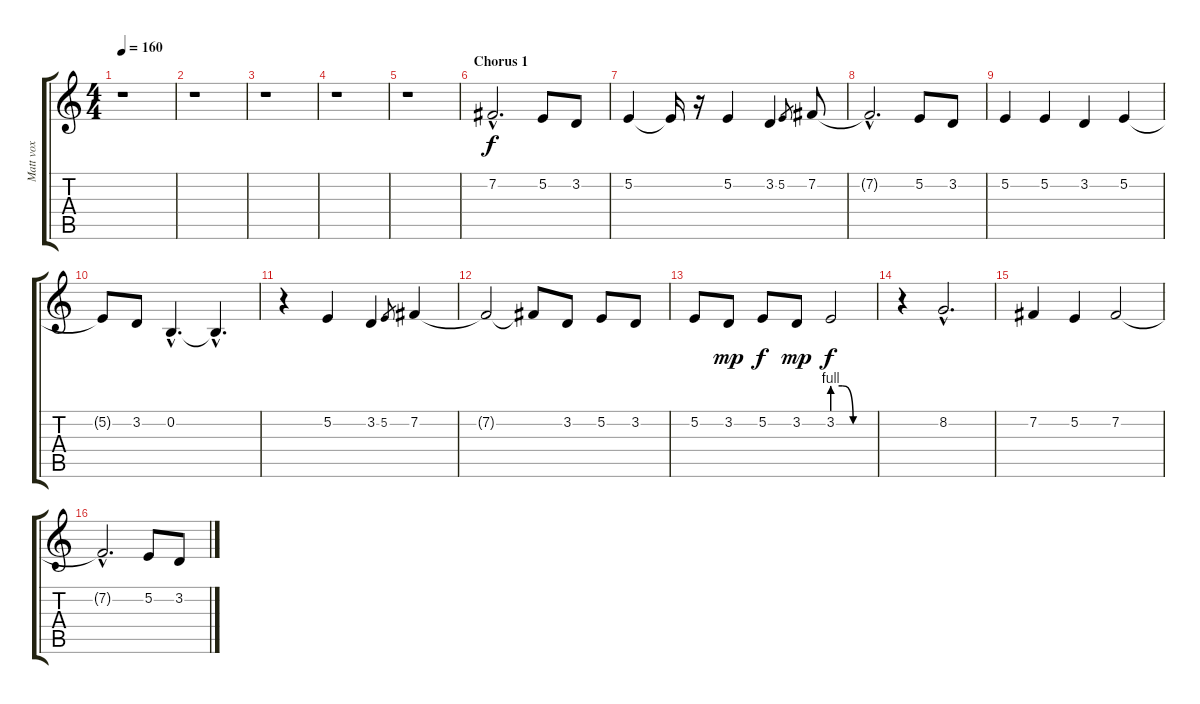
\track ("Matt vox" "Matt vox") {instrument lead2sawtooth}
\staff {score tabs}
\tuning (E4 B3 G3 D3 A2 E2) {hide}
\ts (4 4)
\tempo 160
\clef g2
\ks c
r.1{dy f} |
r.1 |
r.1 |
r.1 |
r.1 |
\section ("" "Chorus 1")
7.2{hac}.2{d} 5.2.8 3.2.8 |
5.2.4 5.2{t}.16 r.16 5.2.4 3.2.4 5.2.8{gr} 7.2.8 |
7.2{hac t}.2{d} 5.2.8 3.2.8 |
5.2.4 5.2.4 3.2.4 5.2.4 |
5.2{t}.8 3.2.8 0.2{hac}.4{d} 0.2{hac t}.4{d} |
r.4 5.2.4 3.2.4 5.2.8{gr} 7.2.4 |
7.2{t}.2 7.2{t}.8 3.2.8 5.2.8 3.2.8 |
5.2.8 3.2.8{dy mp} 5.2.8{dy f} 3.2.8{dy mp} 3.2{be (custom 0 4 14 4 30 0 40 0 60 0)}.2{dy f} |
r.4 8.2{hac}.2{d} |
7.2.4 5.2.4 7.2.2 |
7.2{hac t}.2{d} 5.2.8 3.2.8
